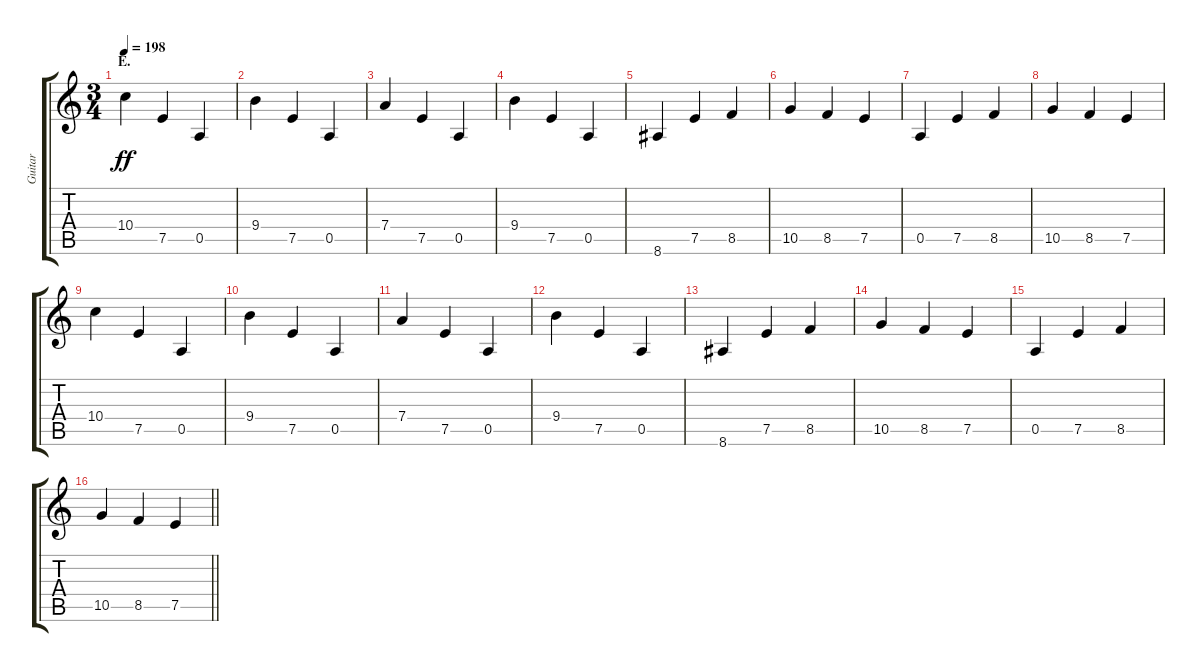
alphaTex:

\track ("Guitar" "Guitar") {instrument distortionguitar}
\staff {score tabs}
\tuning (E4 B3 G3 D3 A2 D2) {hide}
\ts (3 4)
\section ("" "E.")
\tempo 198
\clef g2
\ks c
10.4.4{dy ff} 7.5.4 0.5.4 |
9.4.4 7.5.4 0.5.4 |
7.4.4 7.5.4 0.5.4 |
9.4.4 7.5.4 0.5.4 |
8.6.4 7.5.4 8.5.4 |
10.5.4 8.5.4 7.5.4 |
0.5.4 7.5.4 8.5.4 |
10.5.4 8.5.4 7.5.4 |
10.4.4 7.5.4 0.5.4 |
9.4.4 7.5.4 0.5.4 |
7.4.4 7.5.4 0.5.4 |
9.4.4 7.5.4 0.5.4 |
8.6.4 7.5.4 8.5.4 |
10.5.4 8.5.4 7.5.4 |
0.5.4 7.5.4 8.5.4 |
\barLineRight lightlight
10.5.4 8.5.4 7.5.4
